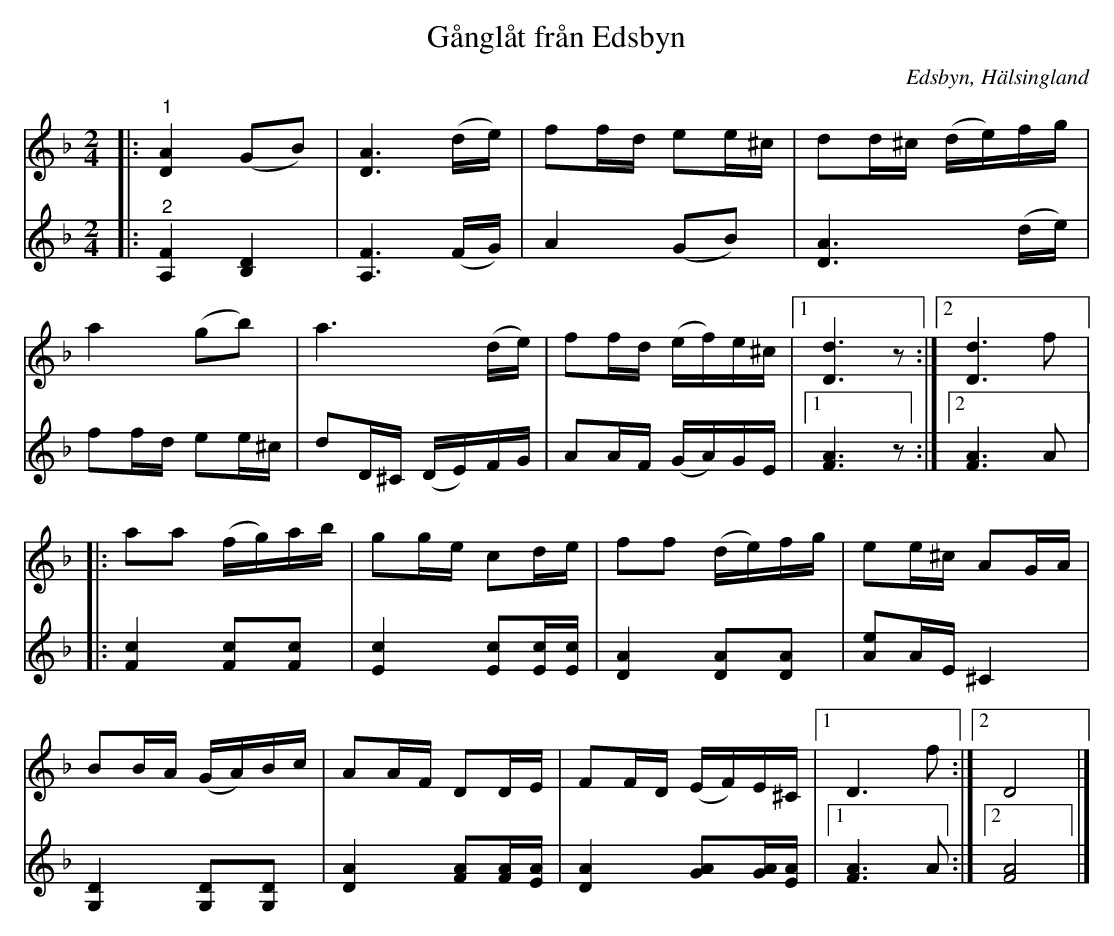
X:1
T:Gånglåt från Edsbyn
O:Edsbyn, Hälsingland
L:1/16
M:2/4
K:Dm
V:1
|:"^1" [DA]4 (G2B2) | [DA]6 (de) | f2fd e2e^c | d2d^c (de)fg |
a4 (g2b2) | a6 (de) | f2fd (ef)e^c |1 [Dd]6 z2 :|2 [Dd]6 f2 |:
a2a2 (fg)ab | g2ge c2de | f2f2 (de)fg | e2e^c A2GA |
B2BA (GA)Bc | A2AF D2DE | F2FD (EF)E^C |1 D6 f2 :|2 D8 |]
V:2
|:"^2" [A,F]4 [B,D]4 | [A,F]6 (FG) | A4 (G2B2) | [DA]6 (de) |
f2fd e2e^c | d2D^C (DE)FG | A2AF (GA)GE |1 [FA]6 z2 :|2 [FA]6 A2 |:
[Fc]4 [Fc]2[Fc]2 | [Ec]4 [Ec]2[Ec][Ec] | [DA]4 [DA]2[DA]2 | [Ae]2AE ^C4 |
[G,D]4 [G,D]2[G,D]2 | [DA]4 [FA]2[FA][EA] | [DA]4 [GA]2[GA][EA] |1 [FA]6 A2 :|2 [FA]8 |]
